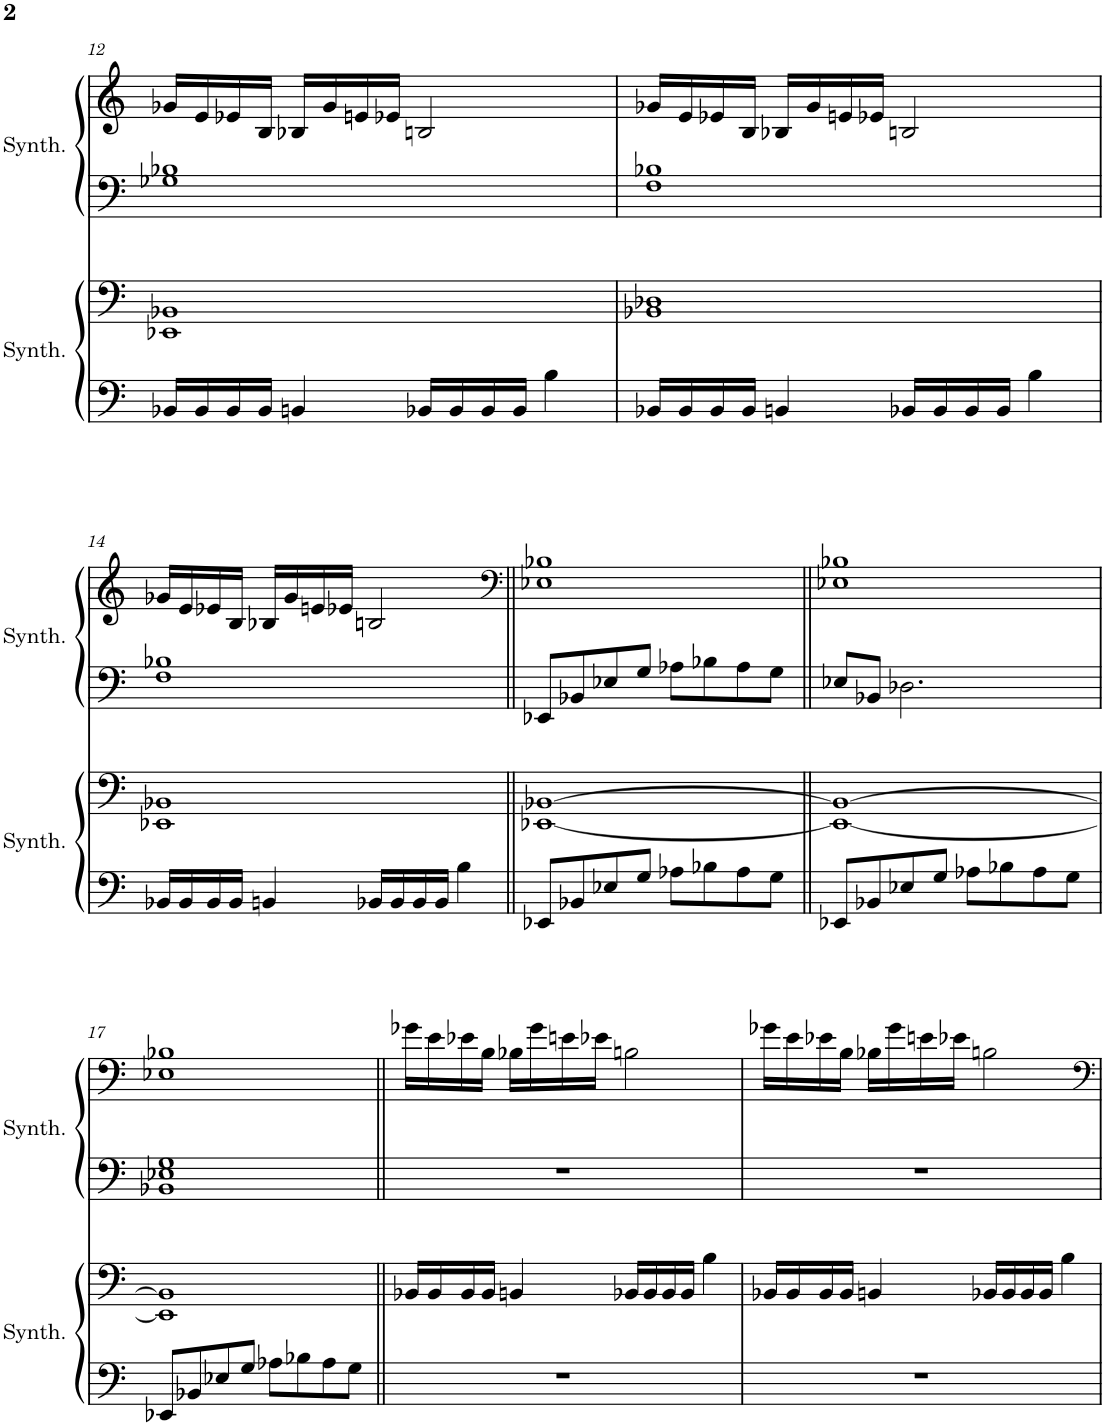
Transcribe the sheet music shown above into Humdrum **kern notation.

**kern	**kern	**kern	**kern
*part2	*part2	*part1	*part1
*staff4	*staff3	*staff2	*staff1
*I"Sine Synthesizer	*	*I"Saw Synthesizer	*
*I'Synth.	*	*I'Synth.	*
!!LO:PB:g=z
*clefF4	*clefF4	*clefF4	*clefG2
*k[]	*k[]	*k[]	*k[]
*M4/4	*M4/4	*M4/4	*M4/4
=12	=12	=12	=12
16BB-X/LL	1EE-X 1BB-X	1G-X 1B-X	16g-X/LL
16BB-/	.	.	16e/
16BB-/	.	.	16e-X/
16BB-/JJ	.	.	16B/JJ
4BBn/	.	.	16B-X/LL
.	.	.	16g-/
.	.	.	16en/
.	.	.	16e-X/JJ
16BB-X/LL	.	.	2Bn/
16BB-/	.	.	.
16BB-/	.	.	.
16BB-/JJ	.	.	.
4B\	.	.	.
=13	=13	=13	=13
16BB-X/LL	1BB-X 1D-X	1F 1B-X	16g-X/LL
16BB-/	.	.	16e/
16BB-/	.	.	16e-X/
16BB-/JJ	.	.	16B/JJ
4BBn/	.	.	16B-X/LL
.	.	.	16g-/
.	.	.	16en/
.	.	.	16e-X/JJ
16BB-X/LL	.	.	2Bn/
16BB-/	.	.	.
16BB-/	.	.	.
16BB-/JJ	.	.	.
4B\	.	.	.
!!LO:LB:g=z
=14	=14	=14	=14
16BB-X/LL	1EE-X 1BB-X	1F 1B-X	16g-X/LL
16BB-/	.	.	16e/
16BB-/	.	.	16e-X/
16BB-/JJ	.	.	16B/JJ
4BBn/	.	.	16B-X/LL
.	.	.	16g-/
.	.	.	16en/
.	.	.	16e-X/JJ
16BB-X/LL	.	.	2Bn/
16BB-/	.	.	.
16BB-/	.	.	.
16BB-/JJ	.	.	.
4B\	.	.	.
=15||	=15||	=15||	=15||
*	*	*	*clefF4
8EE-X/L	[1EE-X [1BB-X	8EE-X/L	1E-X 1B-X
8BB-X/	.	8BB-X/	.
8E-X/	.	8E-X/	.
8G/J	.	8G/J	.
8A-X\L	.	8A-X\L	.
8B-X\	.	8B-X\	.
8A-\	.	8A-\	.
8G\J	.	8G\J	.
=16||	=16||	=16||	=16||
8EE-X/L	1EE-_ 1BB-_	8E-X/L	1E-X 1B-X
8BB-X/	.	8BB-X/J	.
8E-X/	.	2.D-X\	.
8G/J	.	.	.
8A-X\L	.	.	.
8B-X\	.	.	.
8A-\	.	.	.
8G\J	.	.	.
!!LO:LB:g=z
=17	=17	=17	=17
8EE-X/L	1EE-] 1BB-]	1BB-X 1E-X 1G	1E-X 1B-X
8BB-X/	.	.	.
8E-X/	.	.	.
8G/J	.	.	.
8A-X\L	.	.	.
8B-X\	.	.	.
8A-\	.	.	.
8G\J	.	.	.
=18||	=18||	=18||	=18||
1r	16BB-X/LL	1r	16g-X\LL
.	16BB-/	.	16e\
.	16BB-/	.	16e-X\
.	16BB-/JJ	.	16B\JJ
.	4BBn/	.	16B-X\LL
.	.	.	16g-\
.	.	.	16en\
.	.	.	16e-X\JJ
.	16BB-X/LL	.	2Bn\
.	16BB-/	.	.
.	16BB-/	.	.
.	16BB-/JJ	.	.
.	4B\	.	.
=19	=19	=19	=19
1r	16BB-X/LL	1r	16g-X\LL
.	16BB-/	.	16e\
.	16BB-/	.	16e-X\
.	16BB-/JJ	.	16B\JJ
.	4BBn/	.	16B-X\LL
.	.	.	16g-\
.	.	.	16en\
.	.	.	16e-X\JJ
.	16BB-X/LL	.	2Bn\
.	16BB-/	.	.
.	16BB-/	.	.
.	16BB-/JJ	.	.
.	4B\	.	.
=	=	=	=
*-	*-	*-	*-
